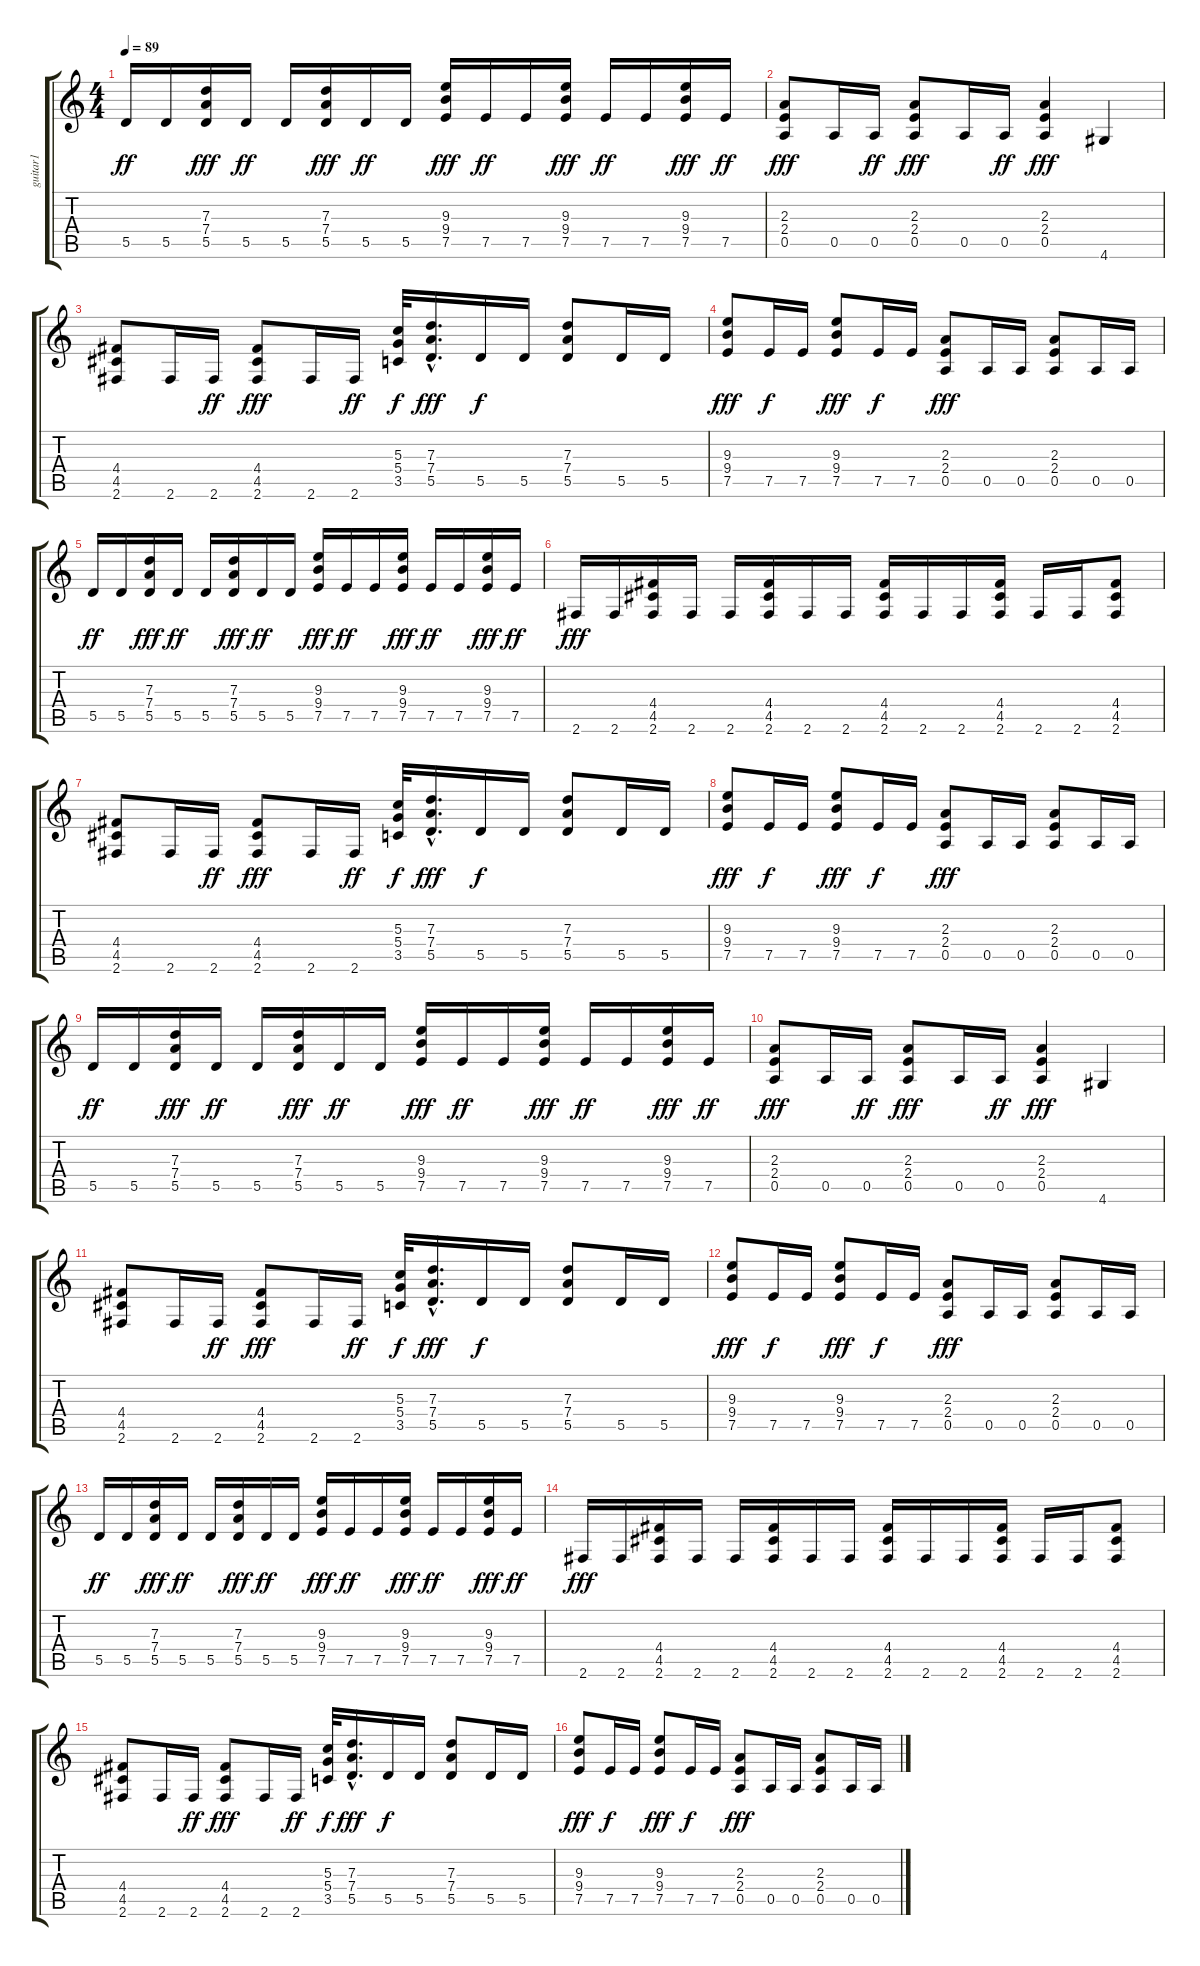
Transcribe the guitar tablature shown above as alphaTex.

\track ("guitar1" "guitar1") {instrument distortionguitar}
\staff {score tabs}
\tuning (E4 B3 G3 D3 A2 E2) {hide}
\ts (4 4)
\tempo 89
\clef g2
\ks c
5.5.16{dy ff} 5.5.16 (7.3 7.4 5.5).16{dy fff} 5.5.16{dy ff} 5.5.16 (7.3 7.4 5.5).16{dy fff} 5.5.16{dy ff} 5.5.16 (9.3 9.4 7.5).16{dy fff} 7.5.16{dy ff} 7.5.16 (9.3 9.4 7.5).16{dy fff} 7.5.16{dy ff} 7.5.16 (9.3 9.4 7.5).16{dy fff} 7.5.16{dy ff} |
(2.3 2.4 0.5).8{dy fff} 0.5.16 0.5.16{dy ff} (2.3 2.4 0.5).8{dy fff} 0.5.16 0.5.16{dy ff} (2.3 2.4 0.5).4{dy fff} 4.6.4 |
(4.4 4.5 2.6).8 2.6.16 2.6.16{dy ff} (4.4 4.5 2.6).8{dy fff} 2.6.16 2.6.16{dy ff} (5.3 5.4 3.5).32{dy f} (7.3{hac} 7.4{hac} 5.5{hac}).16{d dy fff} 5.5.16{dy f} 5.5.16 (7.3 7.4 5.5).8 5.5.16 5.5.16 |
(9.3 9.4 7.5).8{dy fff} 7.5.16{dy f} 7.5.16 (9.3 9.4 7.5).8{dy fff} 7.5.16{dy f} 7.5.16 (2.3 2.4 0.5).8{dy fff} 0.5.16 0.5.16 (2.3 2.4 0.5).8 0.5.16 0.5.16 |
5.5.16{dy ff} 5.5.16 (7.3 7.4 5.5).16{dy fff} 5.5.16{dy ff} 5.5.16 (7.3 7.4 5.5).16{dy fff} 5.5.16{dy ff} 5.5.16 (9.3 9.4 7.5).16{dy fff} 7.5.16{dy ff} 7.5.16 (9.3 9.4 7.5).16{dy fff} 7.5.16{dy ff} 7.5.16 (9.3 9.4 7.5).16{dy fff} 7.5.16{dy ff} |
2.6.16{dy fff} 2.6.16 (4.4 4.5 2.6).16 2.6.16 2.6.16 (4.4 4.5 2.6).16 2.6.16 2.6.16 (4.4 4.5 2.6).16 2.6.16 2.6.16 (4.4 4.5 2.6).16 2.6.16 2.6.16 (4.4 4.5 2.6).8 |
(4.4 4.5 2.6).8 2.6.16 2.6.16{dy ff} (4.4 4.5 2.6).8{dy fff} 2.6.16 2.6.16{dy ff} (5.3 5.4 3.5).32{dy f} (7.3{hac} 7.4{hac} 5.5{hac}).16{d dy fff} 5.5.16{dy f} 5.5.16 (7.3 7.4 5.5).8 5.5.16 5.5.16 |
(9.3 9.4 7.5).8{dy fff} 7.5.16{dy f} 7.5.16 (9.3 9.4 7.5).8{dy fff} 7.5.16{dy f} 7.5.16 (2.3 2.4 0.5).8{dy fff} 0.5.16 0.5.16 (2.3 2.4 0.5).8 0.5.16 0.5.16 |
5.5.16{dy ff} 5.5.16 (7.3 7.4 5.5).16{dy fff} 5.5.16{dy ff} 5.5.16 (7.3 7.4 5.5).16{dy fff} 5.5.16{dy ff} 5.5.16 (9.3 9.4 7.5).16{dy fff} 7.5.16{dy ff} 7.5.16 (9.3 9.4 7.5).16{dy fff} 7.5.16{dy ff} 7.5.16 (9.3 9.4 7.5).16{dy fff} 7.5.16{dy ff} |
(2.3 2.4 0.5).8{dy fff} 0.5.16 0.5.16{dy ff} (2.3 2.4 0.5).8{dy fff} 0.5.16 0.5.16{dy ff} (2.3 2.4 0.5).4{dy fff} 4.6.4 |
(4.4 4.5 2.6).8 2.6.16 2.6.16{dy ff} (4.4 4.5 2.6).8{dy fff} 2.6.16 2.6.16{dy ff} (5.3 5.4 3.5).32{dy f} (7.3{hac} 7.4{hac} 5.5{hac}).16{d dy fff} 5.5.16{dy f} 5.5.16 (7.3 7.4 5.5).8 5.5.16 5.5.16 |
(9.3 9.4 7.5).8{dy fff} 7.5.16{dy f} 7.5.16 (9.3 9.4 7.5).8{dy fff} 7.5.16{dy f} 7.5.16 (2.3 2.4 0.5).8{dy fff} 0.5.16 0.5.16 (2.3 2.4 0.5).8 0.5.16 0.5.16 |
5.5.16{dy ff} 5.5.16 (7.3 7.4 5.5).16{dy fff} 5.5.16{dy ff} 5.5.16 (7.3 7.4 5.5).16{dy fff} 5.5.16{dy ff} 5.5.16 (9.3 9.4 7.5).16{dy fff} 7.5.16{dy ff} 7.5.16 (9.3 9.4 7.5).16{dy fff} 7.5.16{dy ff} 7.5.16 (9.3 9.4 7.5).16{dy fff} 7.5.16{dy ff} |
2.6.16{dy fff} 2.6.16 (4.4 4.5 2.6).16 2.6.16 2.6.16 (4.4 4.5 2.6).16 2.6.16 2.6.16 (4.4 4.5 2.6).16 2.6.16 2.6.16 (4.4 4.5 2.6).16 2.6.16 2.6.16 (4.4 4.5 2.6).8 |
(4.4 4.5 2.6).8 2.6.16 2.6.16{dy ff} (4.4 4.5 2.6).8{dy fff} 2.6.16 2.6.16{dy ff} (5.3 5.4 3.5).32{dy f} (7.3{hac} 7.4{hac} 5.5{hac}).16{d dy fff} 5.5.16{dy f} 5.5.16 (7.3 7.4 5.5).8 5.5.16 5.5.16 |
(9.3 9.4 7.5).8{dy fff} 7.5.16{dy f} 7.5.16 (9.3 9.4 7.5).8{dy fff} 7.5.16{dy f} 7.5.16 (2.3 2.4 0.5).8{dy fff} 0.5.16 0.5.16 (2.3 2.4 0.5).8 0.5.16 0.5.16
